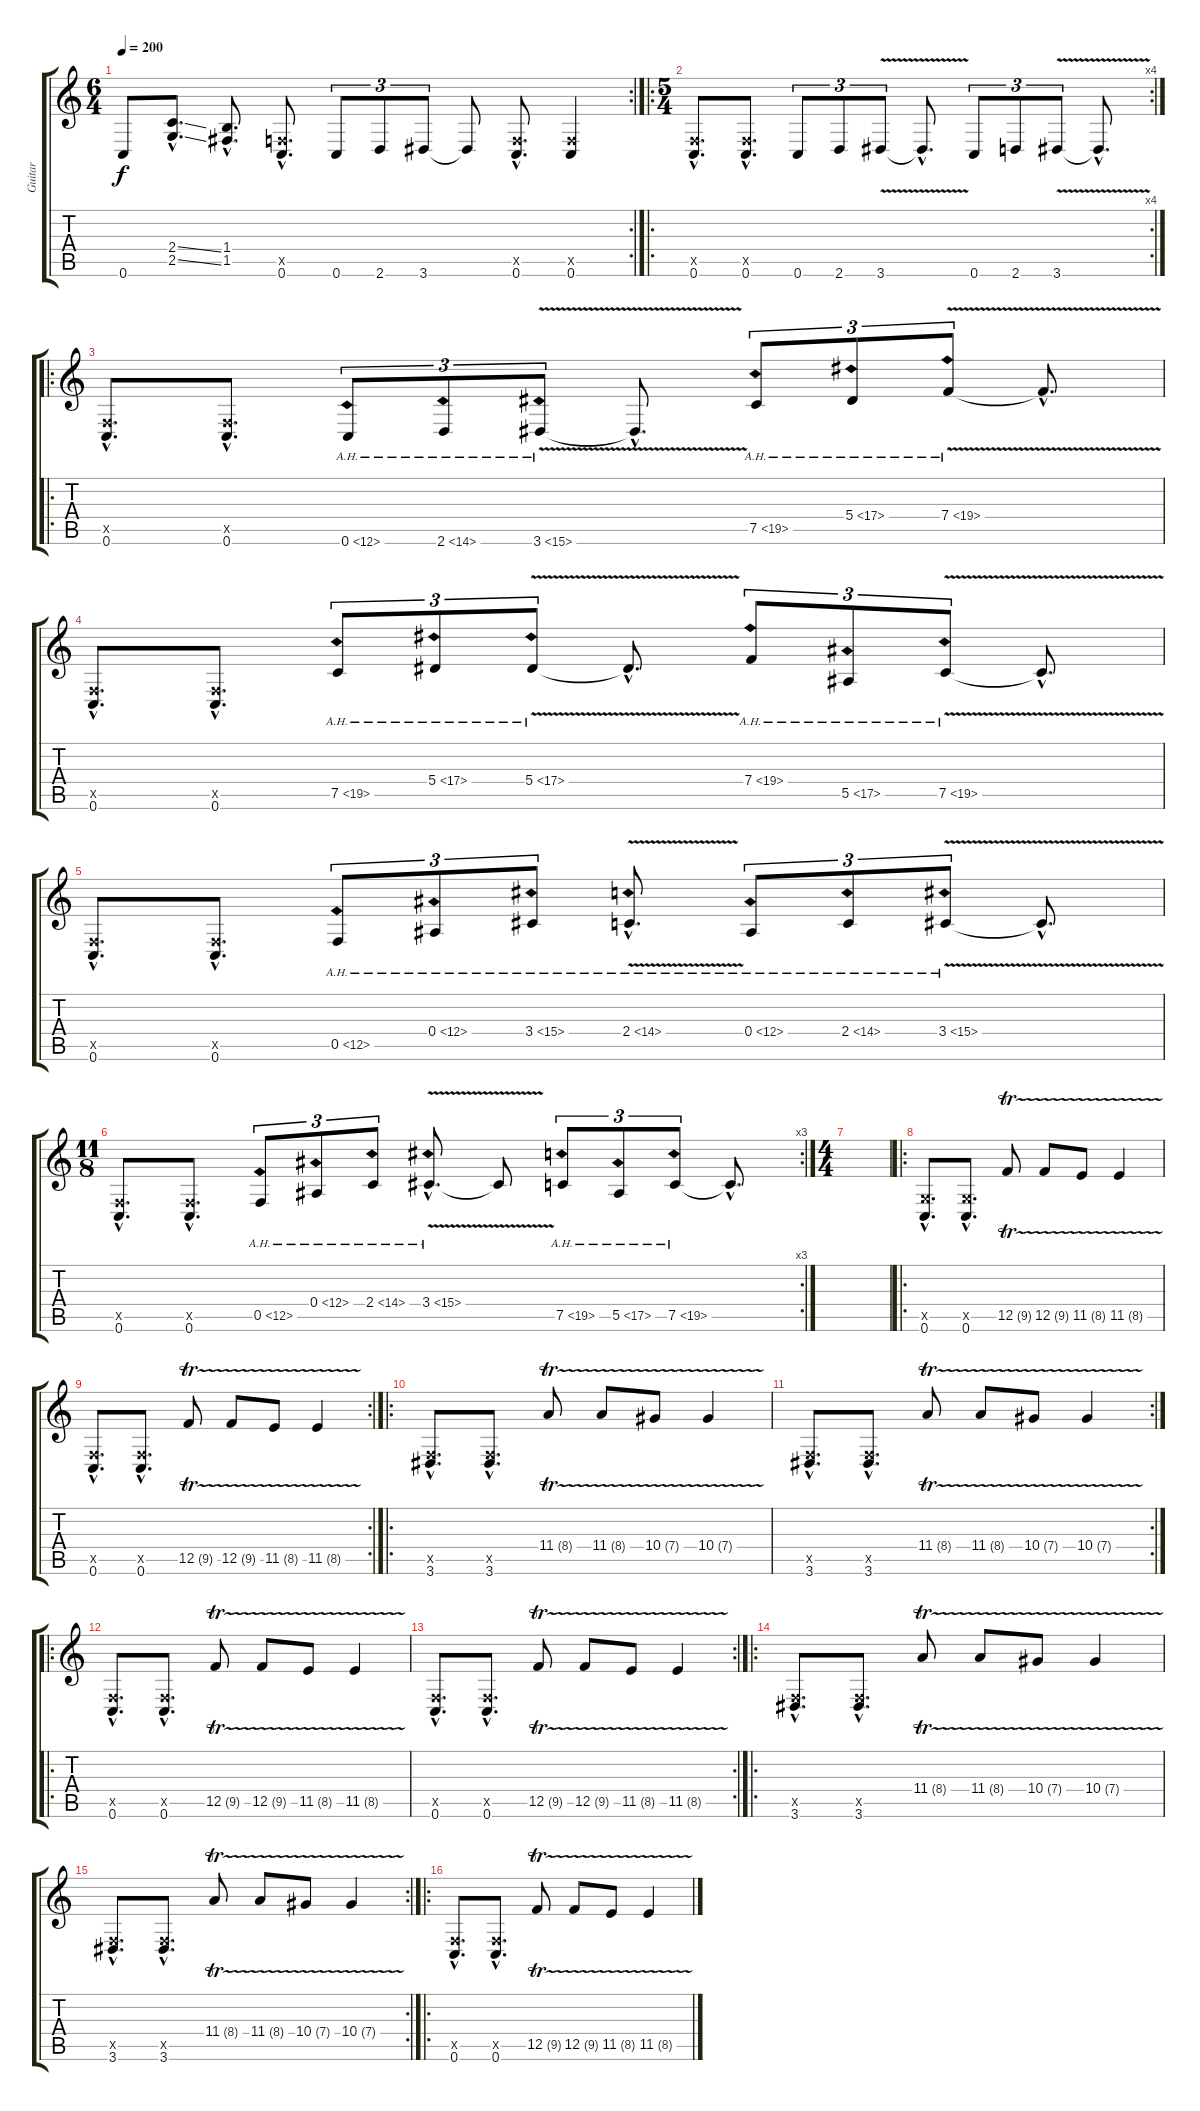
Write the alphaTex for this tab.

\track ("Guitar" "Guitar") {instrument distortionguitar}
\staff {score tabs}
\tuning (C4 G3 Eb3 Bb2 F2 C2) {hide}
\rc 2
\ts (6 4)
\tempo 200
\clef g2
\ks c
0.6{t}.8{dy f} (2.4{ss hac} 2.5{ss hac}).8{d} (1.4{hac} 1.5{hac}).8{d} (0.5{hac x} 0.6{hac}).8{d} 0.6.8{tu (3 2)} 2.6.8{tu (3 2)} 3.6.8{tu (3 2)} 3.6{t}.8 (0.5{hac x} 0.6{hac}).8{d} (0.5{x} 0.6).4 |
\ro
\rc 4
\ts (5 4)
(0.5{hac x} 0.6{hac}).8{d} (0.5{hac x} 0.6{hac}).8{d} 0.6.8{tu (3 2)} 2.6.8{tu (3 2)} 3.6{v}.8{tu (3 2)} 3.6{hac t}.8{d} 0.6.8{tu (3 2)} 2.6.8{tu (3 2)} 3.6{v}.8{tu (3 2)} 3.6{hac t}.8{d} |
\ro
(0.5{hac x} 0.6{hac}).8{d} (0.5{hac x} 0.6{hac}).8{d} 0.6{ah 12}.8{tu (3 2)} 2.6{ah 12}.8{tu (3 2)} 3.6{ah 12 v}.8{tu (3 2)} 3.6{hac t}.8{d} 7.5{ah 12}.8{tu (3 2)} 5.4{ah 12}.8{tu (3 2)} 7.4{ah 12 v}.8{tu (3 2)} 7.4{hac t}.8{d} |
(0.5{hac x} 0.6{hac}).8{d} (0.5{hac x} 0.6{hac}).8{d} 7.5{ah 12}.8{tu (3 2)} 5.4{ah 12}.8{tu (3 2)} 5.4{ah 12 v}.8{tu (3 2)} 5.4{hac t}.8{d} 7.4{ah 12}.8{tu (3 2)} 5.5{ah 12}.8{tu (3 2)} 7.5{ah 12 v}.8{tu (3 2)} 7.5{hac t}.8{d} |
(0.5{hac x} 0.6{hac}).8{d} (0.5{hac x} 0.6{hac}).8{d} 0.5{ah 12}.8{tu (3 2)} 0.4{ah 12}.8{tu (3 2)} 3.4{ah 12}.8{tu (3 2)} 2.4{ah 12 v hac}.8{d} 0.4{ah 12}.8{tu (3 2)} 2.4{ah 12}.8{tu (3 2)} 3.4{ah 12 v}.8{tu (3 2)} 3.4{hac t}.8{d} |
\rc 3
\ts (11 8)
(0.5{hac x} 0.6{hac}).8{d} (0.5{hac x} 0.6{hac}).8{d} 0.5{ah 12}.8{tu (3 2)} 0.4{ah 12}.8{tu (3 2)} 2.4{ah 12}.8{tu (3 2)} 3.4{ah 12 v hac}.8{d} 3.4{t}.8 7.5{ah 12}.8{tu (3 2)} 5.5{ah 12}.8{tu (3 2)} 7.5{ah 12}.8{tu (3 2)} 7.5{hac t}.8{d} |
\ts (4 4)
|
\ro
(2.5{hac x} 0.6{hac}).8{d} (2.5{hac x} 0.6{hac}).8{d} 12.5{tr (9 16)}.8 12.5{tr (9 16)}.8 11.5{tr (8 16)}.8 11.5{tr (8 16)}.4 |
\rc 2
(0.5{hac x} 0.6{hac}).8{d} (0.5{hac x} 0.6{hac}).8{d} 12.5{tr (9 16)}.8 12.5{tr (9 16)}.8 11.5{tr (8 16)}.8 11.5{tr (8 16)}.4 |
\ro
(0.5{hac x} 3.6{hac}).8{d} (0.5{hac x} 3.6{hac}).8{d} 11.4{tr (8 16)}.8 11.4{tr (8 16)}.8 10.4{tr (7 16)}.8 10.4{tr (7 16)}.4 |
\rc 2
(0.5{hac x} 3.6{hac}).8{d} (0.5{hac x} 3.6{hac}).8{d} 11.4{tr (8 16)}.8 11.4{tr (8 16)}.8 10.4{tr (7 16)}.8 10.4{tr (7 16)}.4 |
\ro
(0.5{hac x} 0.6{hac}).8{d} (0.5{hac x} 0.6{hac}).8{d} 12.5{tr (9 16)}.8 12.5{tr (9 16)}.8 11.5{tr (8 16)}.8 11.5{tr (8 16)}.4 |
\rc 2
(0.5{hac x} 0.6{hac}).8{d} (0.5{hac x} 0.6{hac}).8{d} 12.5{tr (9 16)}.8 12.5{tr (9 16)}.8 11.5{tr (8 16)}.8 11.5{tr (8 16)}.4 |
\ro
(0.5{hac x} 3.6{hac}).8{d} (0.5{hac x} 3.6{hac}).8{d} 11.4{tr (8 16)}.8 11.4{tr (8 16)}.8 10.4{tr (7 16)}.8 10.4{tr (7 16)}.4 |
\rc 2
(0.5{hac x} 3.6{hac}).8{d} (0.5{hac x} 3.6{hac}).8{d} 11.4{tr (8 16)}.8 11.4{tr (8 16)}.8 10.4{tr (7 16)}.8 10.4{tr (7 16)}.4 |
\ro
(0.5{hac x} 0.6{hac}).8{d} (0.5{hac x} 0.6{hac}).8{d} 12.5{tr (9 16)}.8 12.5{tr (9 16)}.8 11.5{tr (8 16)}.8 11.5{tr (8 16)}.4
